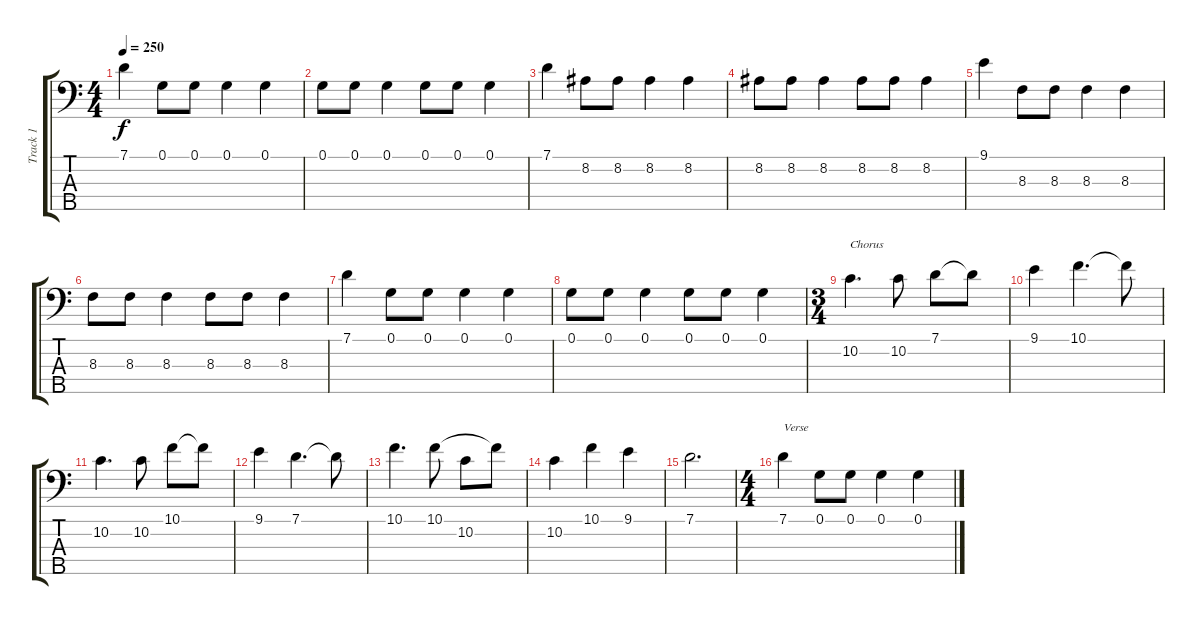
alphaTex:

\track ("Track 1" "Track 1") {instrument electricbassfinger}
\staff {score tabs}
\tuning (G2 D2 A1 E1 B0) {hide}
\ts (4 4)
\tempo 250
\clef f4
\ks c
7.1.4{dy f} 0.1.8 0.1.8 0.1.4 0.1.4 |
0.1.8 0.1.8 0.1.4 0.1.8 0.1.8 0.1.4 |
7.1.4 8.2.8 8.2.8 8.2.4 8.2.4 |
8.2.8 8.2.8 8.2.4 8.2.8 8.2.8 8.2.4 |
9.1.4 8.3.8 8.3.8 8.3.4 8.3.4 |
8.3.8 8.3.8 8.3.4 8.3.8 8.3.8 8.3.4 |
7.1.4 0.1.8 0.1.8 0.1.4 0.1.4 |
0.1.8 0.1.8 0.1.4 0.1.8 0.1.8 0.1.4 |
\ts (3 4)
10.2.4{d txt "Chorus"} 10.2.8 7.1.8 7.1{t}.8 |
9.1.4 10.1.4{d} 10.1{t}.8 |
10.2.4{d} 10.2.8 10.1.8 10.1{t}.8 |
9.1.4 7.1.4{d} 7.1{t}.8 |
10.1.4{d} 10.1.8 10.2.8 10.1{t}.8 |
10.2.4 10.1.4 9.1.4 |
7.1.2{d} |
\ts (4 4)
7.1.4{txt "Verse"} 0.1.8 0.1.8 0.1.4 0.1.4
